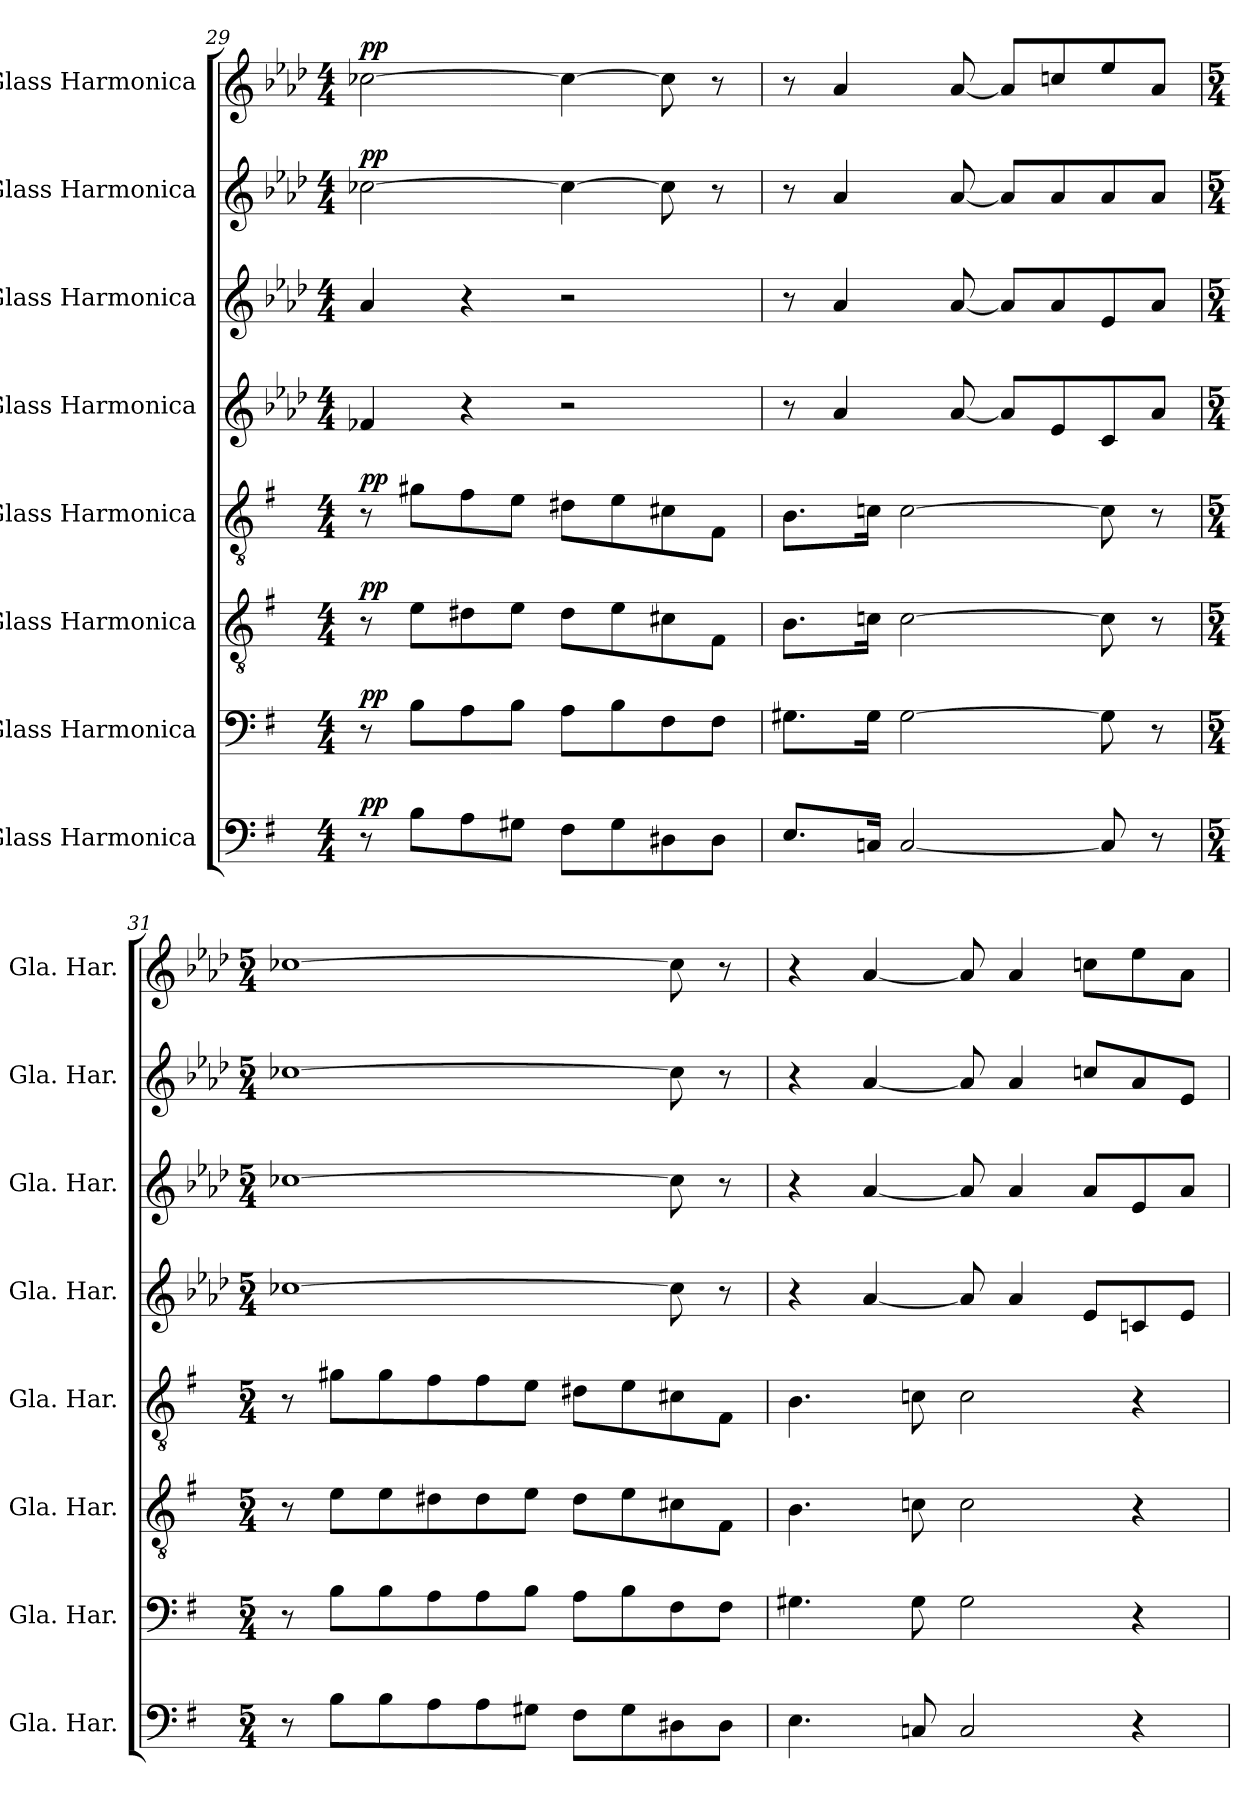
**kern	**dynam	**kern	**dynam	**kern	**dynam	**kern	**dynam	**kern	**kern	**kern	**dynam	**kern	**dynam
*part8	*part8	*part7	*part7	*part6	*part6	*part5	*part5	*part4	*part3	*part2	*part2	*part1	*part1
*staff8	*staff8	*staff7	*staff7	*staff6	*staff6	*staff5	*staff5	*staff4	*staff3	*staff2	*staff2	*staff1	*staff1
*I"Glass Harmonica	*	*I"Glass Harmonica	*	*I"Glass Harmonica	*	*I"Glass Harmonica	*	*I"Glass Harmonica	*I"Glass Harmonica	*I"Glass Harmonica	*	*I"Glass Harmonica	*
*I'Gla. Har.	*	*I'Gla. Har.	*	*I'Gla. Har.	*	*I'Gla. Har.	*	*I'Gla. Har.	*I'Gla. Har.	*I'Gla. Har.	*	*I'Gla. Har.	*
*clefF4	*	*clefF4	*	*clefGv2	*	*clefGv2	*	*clefG2	*clefG2	*clefG2	*	*clefG2	*
*k[f#]	*	*k[f#]	*	*k[f#]	*	*k[f#]	*	*k[b-e-a-d-]	*k[b-e-a-d-]	*k[b-e-a-d-]	*	*k[b-e-a-d-]	*
*G:	*	*G:	*	*G:	*	*G:	*	*A-:	*A-:	*A-:	*	*A-:	*
*M4/4	*	*M4/4	*	*M4/4	*	*M4/4	*	*M4/4	*M4/4	*M4/4	*	*M4/4	*
=29	=29	=29	=29	=29	=29	=29	=29	=29	=29	=29	=29	=29	=29
!	!LO:DY:a	!	!LO:DY:a	!	!LO:DY:a	!	!LO:DY:a	!	!	!	!LO:DY:a	!	!LO:DY:a
8r	pp	8r	pp	8r	pp	8r	pp	4f-X/	4a-/	[2cc-X\	pp	[2cc-X\	pp
8B\L	.	8B\L	.	8e\L	.	8g#X\L	.	.	.	.	.	.	.
8A\	.	8A\	.	8d#X\	.	8f#\	.	4r	4r	.	.	.	.
8G#X\J	.	8B\J	.	8e\J	.	8e\J	.	.	.	.	.	.	.
8F#\L	.	8A\L	.	8d#\L	.	8d#X\L	.	2r	2r	4cc-\_	.	4cc-\_	.
8G#\	.	8B\	.	8e\	.	8e\	.	.	.	.	.	.	.
8D#X\	.	8F#\	.	8c#X\	.	8c#X\	.	.	.	8cc-\]	.	8cc-\]	.
8D#\J	.	8F#\J	.	8F#\J	.	8F#\J	.	.	.	8r	.	8r	.
!!LO:PB:g=z
=30	=30	=30	=30	=30	=30	=30	=30	=30	=30	=30	=30	=30	=30
8.E/L	.	8.G#X\L	.	8.B\L	.	8.B\L	.	8r	8r	8r	.	8r	.
.	.	.	.	.	.	.	.	4a-/	4a-/	4a-/	.	4a-/	.
16Cn/Jk	.	16G#\Jk	.	16cn\Jk	.	16cn\Jk	.	.	.	.	.	.	.
[2C/	.	[2G#\	.	[2c\	.	[2c\	.	.	.	.	.	.	.
.	.	.	.	.	.	.	.	[8a-/	[8a-/	[8a-/	.	[8a-/	.
.	.	.	.	.	.	.	.	8a-/L]	8a-/L]	8a-/L]	.	8a-/L]	.
.	.	.	.	.	.	.	.	8e-/	8a-/	8a-/	.	8ccn/	.
8C/]	.	8G#\]	.	8c\]	.	8c\]	.	8c/	8e-/	8a-/	.	8ee-/	.
8r	.	8r	.	8r	.	8r	.	8a-/J	8a-/J	8a-/J	.	8a-/J	.
=31	=31	=31	=31	=31	=31	=31	=31	=31	=31	=31	=31	=31	=31
*M5/4	*	*M5/4	*	*M5/4	*	*M5/4	*	*M5/4	*M5/4	*M5/4	*	*M5/4	*
8r	.	8r	.	8r	.	8r	.	[1cc-X	[1cc-X	[1cc-X	.	[1cc-X	.
8B\L	.	8B\L	.	8e\L	.	8g#X\L	.	.	.	.	.	.	.
8B\	.	8B\	.	8e\	.	8g#\	.	.	.	.	.	.	.
8A\	.	8A\	.	8d#X\	.	8f#\	.	.	.	.	.	.	.
8A\	.	8A\	.	8d#\	.	8f#\	.	.	.	.	.	.	.
8G#X\J	.	8B\J	.	8e\J	.	8e\J	.	.	.	.	.	.	.
8F#\L	.	8A\L	.	8d#\L	.	8d#X\L	.	.	.	.	.	.	.
8G#\	.	8B\	.	8e\	.	8e\	.	.	.	.	.	.	.
8D#X\	.	8F#\	.	8c#X\	.	8c#X\	.	8cc-\]	8cc-\]	8cc-\]	.	8cc-\]	.
8D#\J	.	8F#\J	.	8F#\J	.	8F#\J	.	8r	8r	8r	.	8r	.
=32	=32	=32	=32	=32	=32	=32	=32	=32	=32	=32	=32	=32	=32
4.E\	.	4.G#X\	.	4.B\	.	4.B\	.	4r	4r	4r	.	4r	.
.	.	.	.	.	.	.	.	[4a-/	[4a-/	[4a-/	.	[4a-/	.
8Cn/	.	8G#\	.	8cn\	.	8cn\	.	.	.	.	.	.	.
2C/	.	2G#\	.	2c\	.	2c\	.	8a-/]	8a-/]	8a-/]	.	8a-/]	.
.	.	.	.	.	.	.	.	4a-/	4a-/	4a-/	.	4a-/	.
.	.	.	.	.	.	.	.	8e-/L	8a-/L	8ccn/L	.	8ccn\L	.
4r	.	4r	.	4r	.	4r	.	8cn/	8e-/	8a-/	.	8ee-\	.
.	.	.	.	.	.	.	.	8e-/J	8a-/J	8e-/J	.	8a-\J	.
=	=	=	=	=	=	=	=	=	=	=	=	=	=
*-	*-	*-	*-	*-	*-	*-	*-	*-	*-	*-	*-	*-	*-
